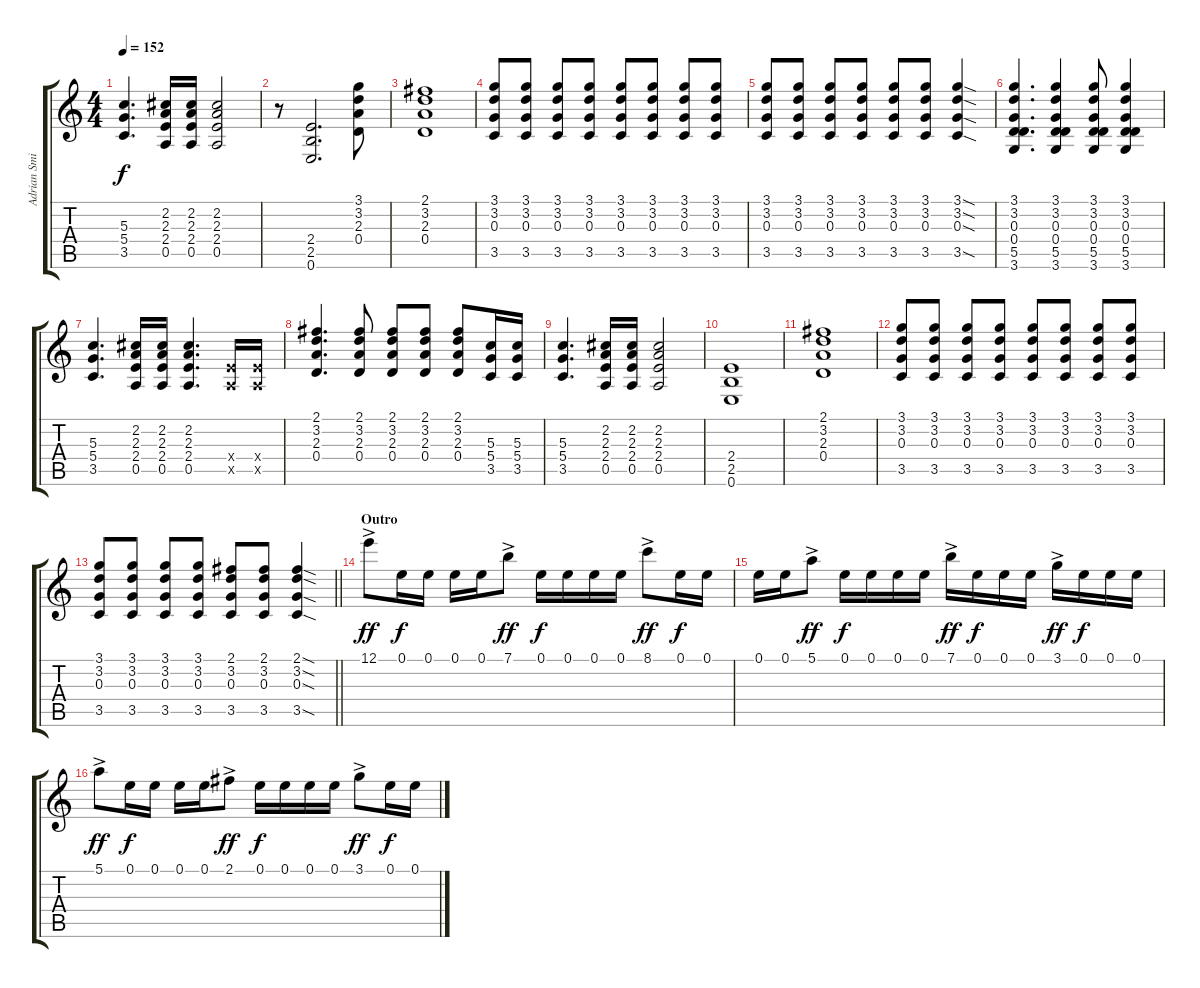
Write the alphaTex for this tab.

\track ("Adrian Smith" "Adrian Smi") {instrument overdrivenguitar}
\staff {score tabs}
\tuning (E4 B3 G3 D3 A2 E2) {hide}
\ts (4 4)
\tempo 152
\clef g2
\ks c
(5.3 5.4 3.5).4{d dy f} (2.2 2.3 2.4 0.5).16 (2.2 2.3 2.4 0.5).16 (2.2 2.3 2.4 0.5).2 |
r.8 (2.4 2.5 0.6).2{d} (3.1 3.2 2.3 0.4).8 |
(2.1 3.2 2.3 0.4).1 |
(3.1 3.2 0.3 3.5).8 (3.1 3.2 0.3 3.5).8 (3.1 3.2 0.3 3.5).8 (3.1 3.2 0.3 3.5).8 (3.1 3.2 0.3 3.5).8 (3.1 3.2 0.3 3.5).8 (3.1 3.2 0.3 3.5).8 (3.1 3.2 0.3 3.5).8 |
(3.1 3.2 0.3 3.5).8 (3.1 3.2 0.3 3.5).8 (3.1 3.2 0.3 3.5).8 (3.1 3.2 0.3 3.5).8 (3.1 3.2 0.3 3.5).8 (3.1 3.2 0.3 3.5).8 (3.1{sod} 3.2{sod} 0.3{sod} 3.5{sod}).4 |
(3.1 3.2 0.3 0.4 5.5 3.6).4{d} (3.1 3.2 0.3 0.4 5.5 3.6).4 (3.1 3.2 0.3 0.4 5.5 3.6).8 (3.1 3.2 0.3 0.4 5.5 3.6).4 |
(5.3 5.4 3.5).4{d} (2.2 2.3 2.4 0.5).16 (2.2 2.3 2.4 0.5).16 (2.2 2.3 2.4 0.5).4{d} (2.4{x} 0.5{x}).16 (2.4{x} 0.5{x}).16 |
(2.1 3.2 2.3 0.4).4{d} (2.1 3.2 2.3 0.4).8 (2.1 3.2 2.3 0.4).8 (2.1 3.2 2.3 0.4).8 (2.1 3.2 2.3 0.4).8 (5.3 5.4 3.5).16 (5.3 5.4 3.5).16 |
(5.3 5.4 3.5).4{d} (2.2 2.3 2.4 0.5).16 (2.2 2.3 2.4 0.5).16 (2.2 2.3 2.4 0.5).2 |
(2.4 2.5 0.6).1 |
(2.1 3.2 2.3 0.4).1 |
(3.1 3.2 0.3 3.5).8 (3.1 3.2 0.3 3.5).8 (3.1 3.2 0.3 3.5).8 (3.1 3.2 0.3 3.5).8 (3.1 3.2 0.3 3.5).8 (3.1 3.2 0.3 3.5).8 (3.1 3.2 0.3 3.5).8 (3.1 3.2 0.3 3.5).8 |
\barLineRight lightlight
(3.1 3.2 0.3 3.5).8 (3.1 3.2 0.3 3.5).8 (3.1 3.2 0.3 3.5).8 (3.1 3.2 0.3 3.5).8 (2.1 3.2 0.3 3.5).8 (2.1 3.2 0.3 3.5).8 (2.1{sod} 3.2{sod} 0.3{sod} 3.5{sod}).4 |
\section ("" "Outro")
12.1{ac}.8{dy ff} 0.1.16{dy f} 0.1.16 0.1.16 0.1.16 7.1{ac}.8{dy ff} 0.1.16{dy f} 0.1.16 0.1.16 0.1.16 8.1{ac}.8{dy ff} 0.1.16{dy f} 0.1.16 |
0.1.16 0.1.16 5.1{ac}.8{dy ff} 0.1.16{dy f} 0.1.16 0.1.16 0.1.16 7.1{ac}.16{dy ff} 0.1.16{dy f} 0.1.16 0.1.16 3.1{ac}.16{dy ff} 0.1.16{dy f} 0.1.16 0.1.16 |
5.1{ac}.8{dy ff} 0.1.16{dy f} 0.1.16 0.1.16 0.1.16 2.1{ac}.8{dy ff} 0.1.16{dy f} 0.1.16 0.1.16 0.1.16 3.1{ac}.8{dy ff} 0.1.16{dy f} 0.1.16
